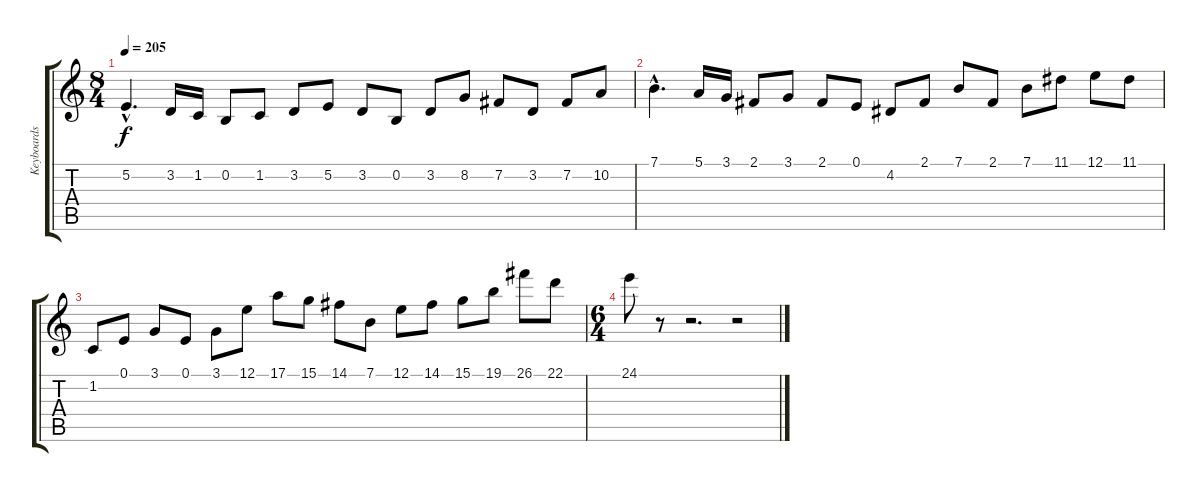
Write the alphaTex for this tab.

\track ("Keyboards 1" "Keyboards ") {instrument lead2sawtooth}
\staff {score tabs}
\tuning (E4 B3 G3 D3 A2 E2) {hide}
\ts (8 4)
\tempo 205
\clef g2
\ks c
5.2{hac}.4{d dy f} 3.2.16 1.2.16 0.2.8 1.2.8 3.2.8 5.2.8 3.2.8 0.2.8 3.2.8 8.2.8 7.2.8 3.2.8 7.2.8 10.2.8 |
7.1{hac}.4{d} 5.1.16 3.1.16 2.1.8 3.1.8 2.1.8 0.1.8 4.2.8 2.1.8 7.1.8 2.1.8 7.1.8 11.1.8 12.1.8 11.1.8 |
1.2.8 0.1.8 3.1.8 0.1.8 3.1.8 12.1.8 17.1.8 15.1.8 14.1.8 7.1.8 12.1.8 14.1.8 15.1.8 19.1.8 26.1.8 22.1.8 |
\ts (6 4)
24.1.8 r.8 r.2{d} r.2
